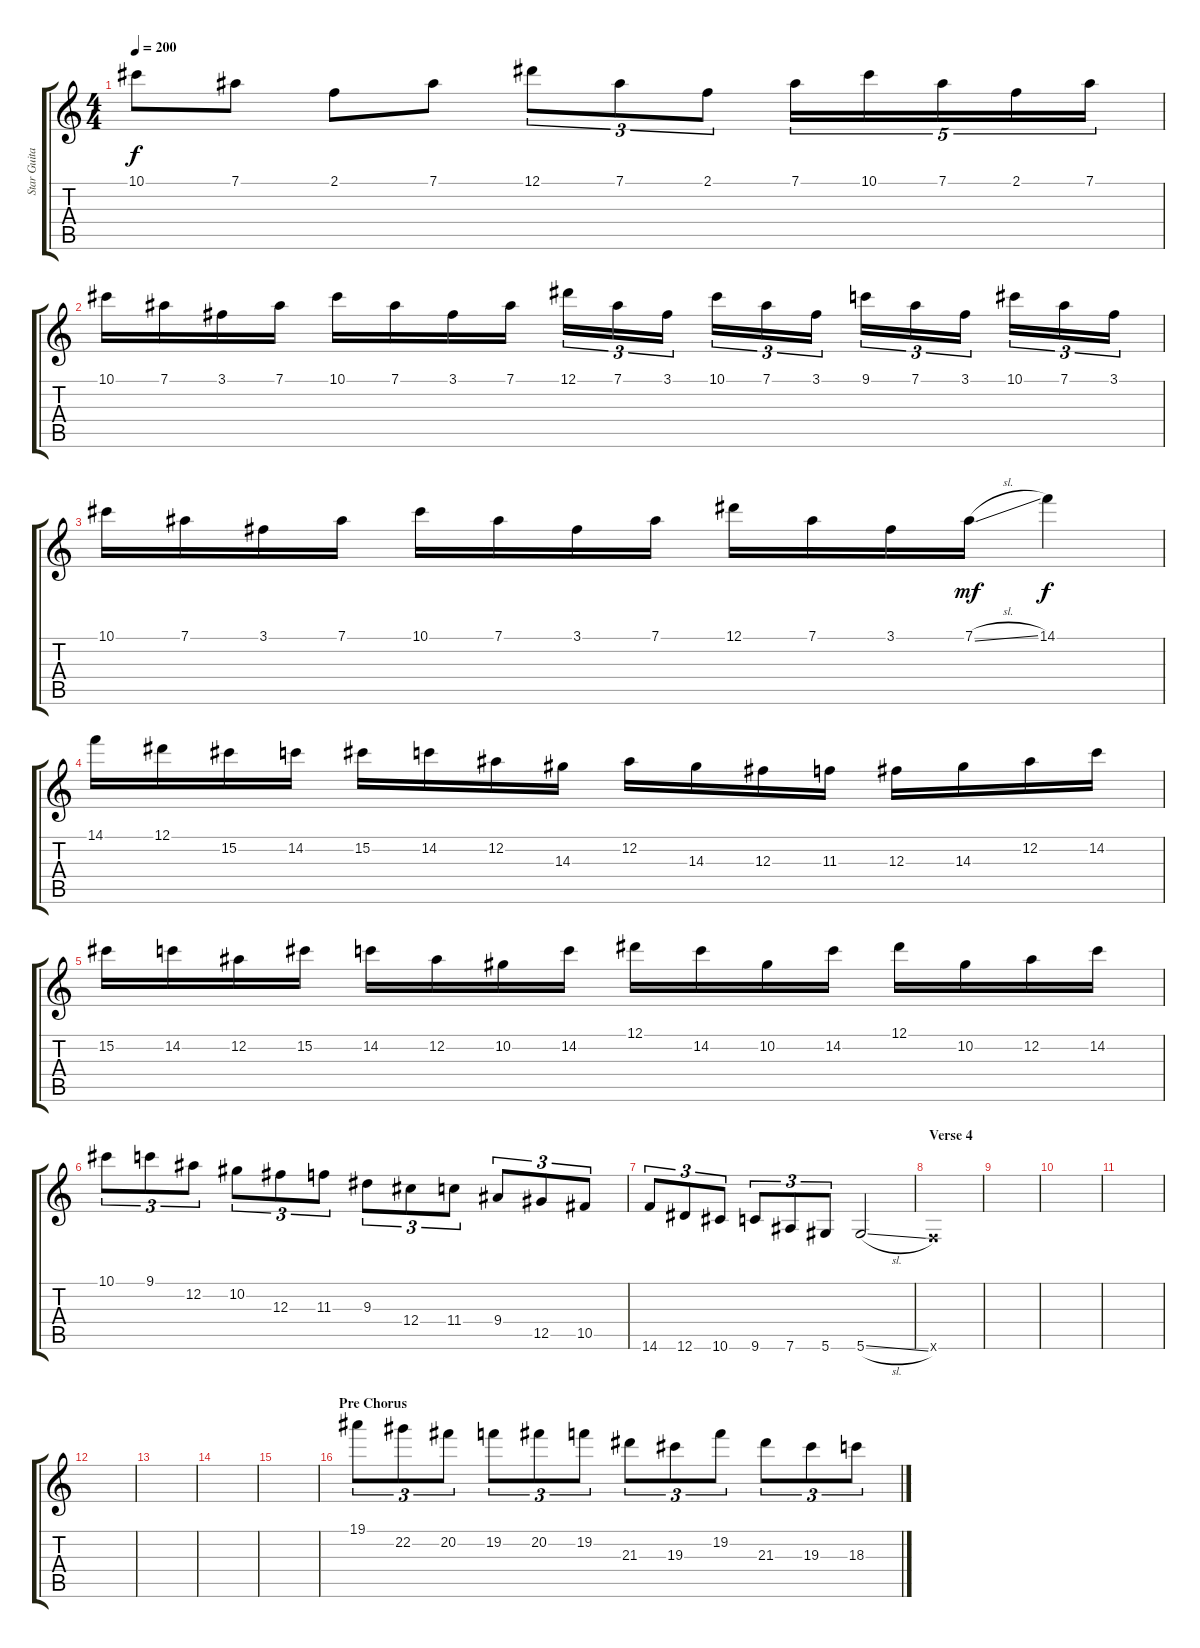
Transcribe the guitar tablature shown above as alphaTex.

\track ("Star Guitarist" "Star Guita") {instrument distortionguitar}
\staff {score tabs}
\tuning (Eb4 Bb3 Gb3 Db3 Ab2 Eb2) {hide}
\ts (4 4)
\tempo 200
\clef g2
\ks c
10.1.8{dy f volume 16 instrument distortionguitar} 7.1.8 2.1.8 7.1.8 12.1.8{tu (3 2)} 7.1.8{tu (3 2)} 2.1.8{tu (3 2)} 7.1.16{tu (5 4)} 10.1.16{tu (5 4)} 7.1.16{tu (5 4)} 2.1.16{tu (5 4)} 7.1.16{tu (5 4)} |
10.1.16 7.1.16 3.1.16 7.1.16 10.1.16 7.1.16 3.1.16 7.1.16 12.1.16{tu (3 2)} 7.1.16{tu (3 2)} 3.1.16{tu (3 2)} 10.1.16{tu (3 2)} 7.1.16{tu (3 2)} 3.1.16{tu (3 2)} 9.1.16{tu (3 2)} 7.1.16{tu (3 2)} 3.1.16{tu (3 2)} 10.1.16{tu (3 2)} 7.1.16{tu (3 2)} 3.1.16{tu (3 2)} |
10.1.16 7.1.16 3.1.16 7.1.16 10.1.16 7.1.16 3.1.16 7.1.16 12.1.16 7.1.16 3.1.16 7.1{sl}.16{dy mf} 14.1.4{dy f} |
14.1.16 12.1.16 15.2.16 14.2.16 15.2.16 14.2.16 12.2.16 14.3.16 12.2.16 14.3.16 12.3.16 11.3.16 12.3.16 14.3.16 12.2.16 14.2.16 |
15.2.16 14.2.16 12.2.16 15.2.16 14.2.16 12.2.16 10.2.16 14.2.16 12.1.16 14.2.16 10.2.16 14.2.16 12.1.16 10.2.16 12.2.16 14.2.16 |
10.1.8{tu (3 2)} 9.1.8{tu (3 2)} 12.2.8{tu (3 2)} 10.2.8{tu (3 2)} 12.3.8{tu (3 2)} 11.3.8{tu (3 2)} 9.3.8{tu (3 2)} 12.4.8{tu (3 2)} 11.4.8{tu (3 2)} 9.4.8{tu (3 2)} 12.5.8{tu (3 2)} 10.5.8{tu (3 2)} |
14.6.8{tu (3 2)} 12.6.8{tu (3 2)} 10.6.8{tu (3 2)} 9.6.8{tu (3 2)} 7.6.8{tu (3 2)} 5.6.8{tu (3 2)} 5.6{sl}.2 |
\section ("" "Verse 4")
2.6{x}.1 |
|
|
|
|
|
|
|
\section ("" "Pre Chorus")
19.1.8{tu (3 2)} 22.2.8{tu (3 2)} 20.2.8{tu (3 2)} 19.2.8{tu (3 2)} 20.2.8{tu (3 2)} 19.2.8{tu (3 2)} 21.3.8{tu (3 2)} 19.3.8{tu (3 2)} 19.2.8{tu (3 2)} 21.3.8{tu (3 2)} 19.3.8{tu (3 2)} 18.3.8{tu (3 2)}
